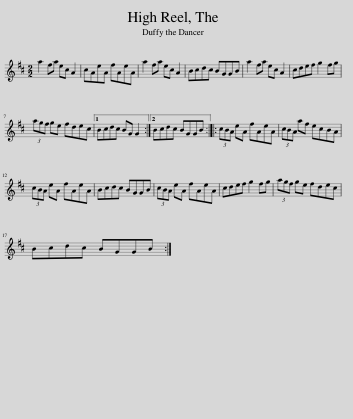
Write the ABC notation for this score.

X:1
L:1/8
M:2/2
I:linebreak $
K:D
V:1 treble
V:1
 a2 fa ec A2 | cAeA fAeA | a2 fa ec A2 | Bcdc BGGB | a2 fa ec A2 | %5
 cdef g2 fg |$ (3agf ge fdec |1 Bcdc BG G2 :|2 Bcdc BGGB :: (3cBA eA fAeA | %10
 (3cBA af ecBA |$ (3cBA eA fAeA | Bcdc BGGB | (3cBA eA fAeA | cdef g2 fg | %15
 (3agf ge fdec |$ Bcdc BGGB :| %17
